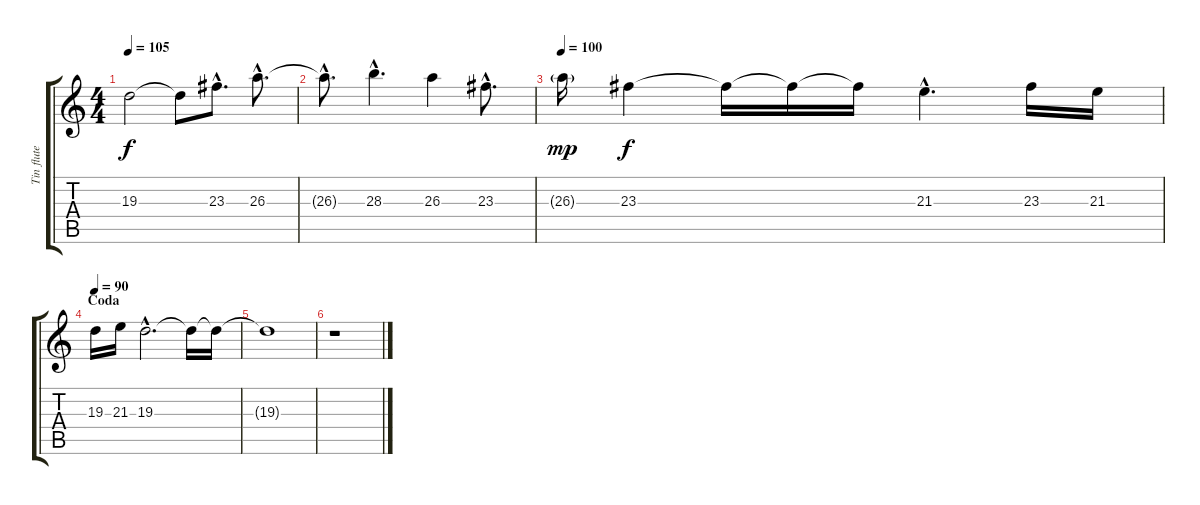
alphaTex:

\track ("Tin flute" "Tin flute") {instrument piccolo}
\staff {score tabs}
\tuning (E4 B3 G3 D3 A2 E2) {hide}
\ts (4 4)
\tempo 105
\clef g2
\ks c
19.3.2{dy f} 19.3{t}.8 23.3{hac}.8{d} 26.3{hac}.8{d} |
26.3{hac t}.8{d} 28.3{hac}.4{d} 26.3.4 23.3{hac}.8{d} |
\tempo 100
26.3{g}.16{dy mp} 23.3.4{dy f} 23.3{t}.16 23.3{t}.16 23.3{t}.16 21.3{hac}.4{d} 23.3.16 21.3.16 |
\section ("" "Coda")
\tempo 90
19.3.16 21.3.16 19.3{hac}.2{d} 19.3{t}.16 19.3{t}.16 |
19.3{t}.1 |
r.1
